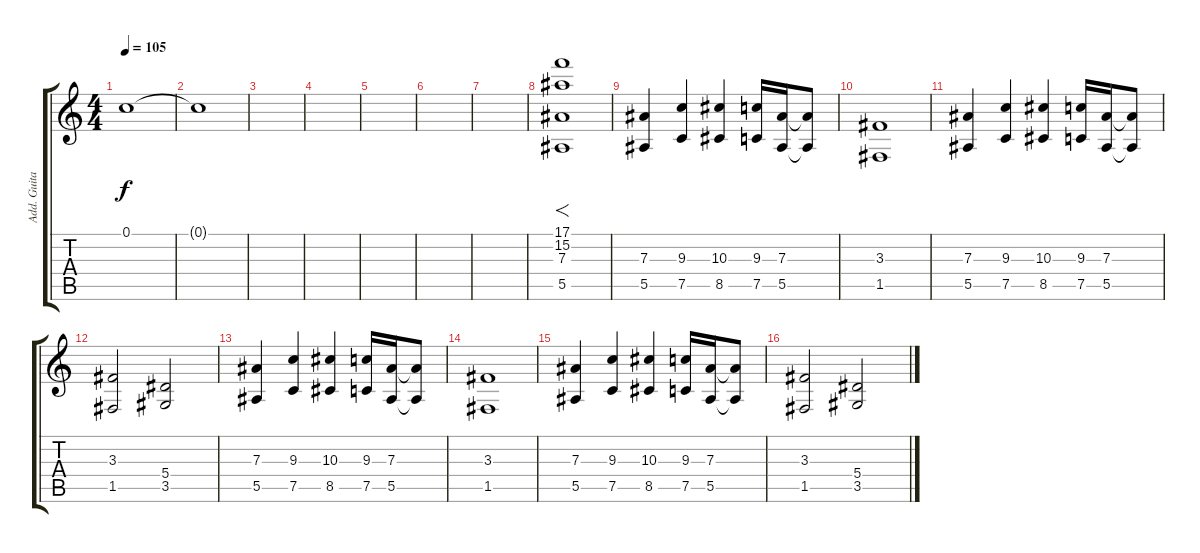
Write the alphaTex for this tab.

\track ("Add. Guitar" "Add. Guita") {instrument distortionguitar}
\staff {score tabs}
\tuning (C4 G3 Eb3 Bb2 F2 C2) {hide}
\ts (4 4)
\tempo 105
\clef g2
\ks c
0.1.1{dy f} |
0.1{t}.1{instrument distortionguitar} |
|
|
|
|
|
(17.1 15.2 7.3 5.5).1{f} |
(7.3 5.5).4 (9.3 7.5).4 (10.3 8.5).4 (9.3 7.5).16 (7.3 5.5).16 (7.3{t} 5.5{t}).8 |
(3.3 1.5).1 |
(7.3 5.5).4 (9.3 7.5).4 (10.3 8.5).4 (9.3 7.5).16 (7.3 5.5).16 (7.3{t} 5.5{t}).8 |
(3.3 1.5).2 (5.4 3.5).2 |
(7.3 5.5).4 (9.3 7.5).4 (10.3 8.5).4 (9.3 7.5).16 (7.3 5.5).16 (7.3{t} 5.5{t}).8 |
(3.3 1.5).1 |
(7.3 5.5).4 (9.3 7.5).4 (10.3 8.5).4 (9.3 7.5).16 (7.3 5.5).16 (7.3{t} 5.5{t}).8 |
(3.3 1.5).2 (5.4 3.5).2
